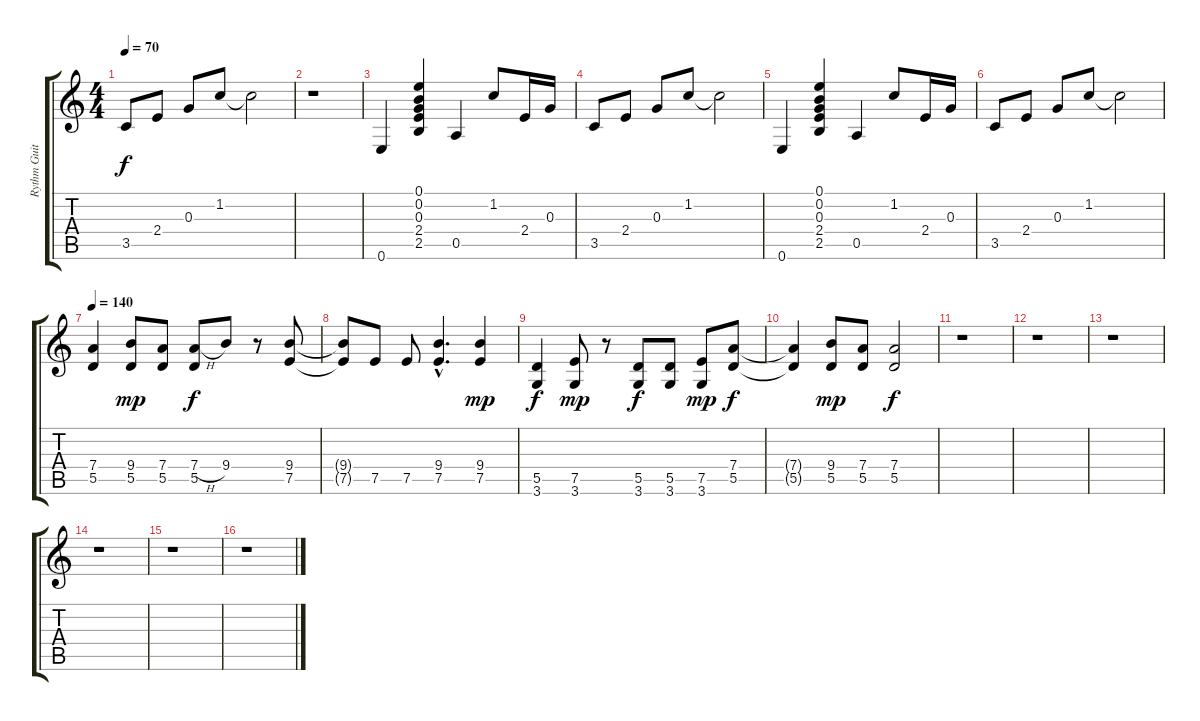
\track ("Rythm Guitar" "Rythm Guit") {instrument electricguitarclean}
\staff {score tabs}
\tuning (E4 B3 G3 D3 A2 E2) {hide}
\ts (4 4)
\tempo 70
\clef g2
\ks c
3.5.8{dy f} 2.4.8 0.3.8 1.2.8 1.2{t}.2 |
r.1 |
0.6.4 (0.1 0.2 0.3 2.4 2.5).4 0.5.4 1.2.8 2.4.16 0.3.16 |
3.5.8 2.4.8 0.3.8 1.2.8 1.2{t}.2 |
0.6.4 (0.1 0.2 0.3 2.4 2.5).4 0.5.4 1.2.8 2.4.16 0.3.16 |
3.5.8 2.4.8 0.3.8 1.2.8 1.2{t}.2 |
\tempo 140
(7.4 5.5).4{instrument distortionguitar} (9.4 5.5).8{dy mp} (7.4 5.5).8 (7.4{h} 5.5).8{dy f} 9.4.8 r.8 (9.4 7.5).8 |
(9.4{t} 7.5{t}).8 7.5.8 7.5.8 (9.4{hac} 7.5{hac}).4{d} (9.4 7.5).4{dy mp} |
(5.5 3.6).4{dy f} (7.5 3.6).8{dy mp} r.8 (5.5 3.6).8{dy f} (5.5 3.6).8 (7.5 3.6).8{dy mp} (7.4 5.5).8{dy f} |
(7.4{t} 5.5{t}).4 (9.4 5.5).8{dy mp} (7.4 5.5).8 (7.4 5.5).2{dy f} |
r.1 |
r.1 |
r.1 |
r.1 |
r.1 |
r.1
